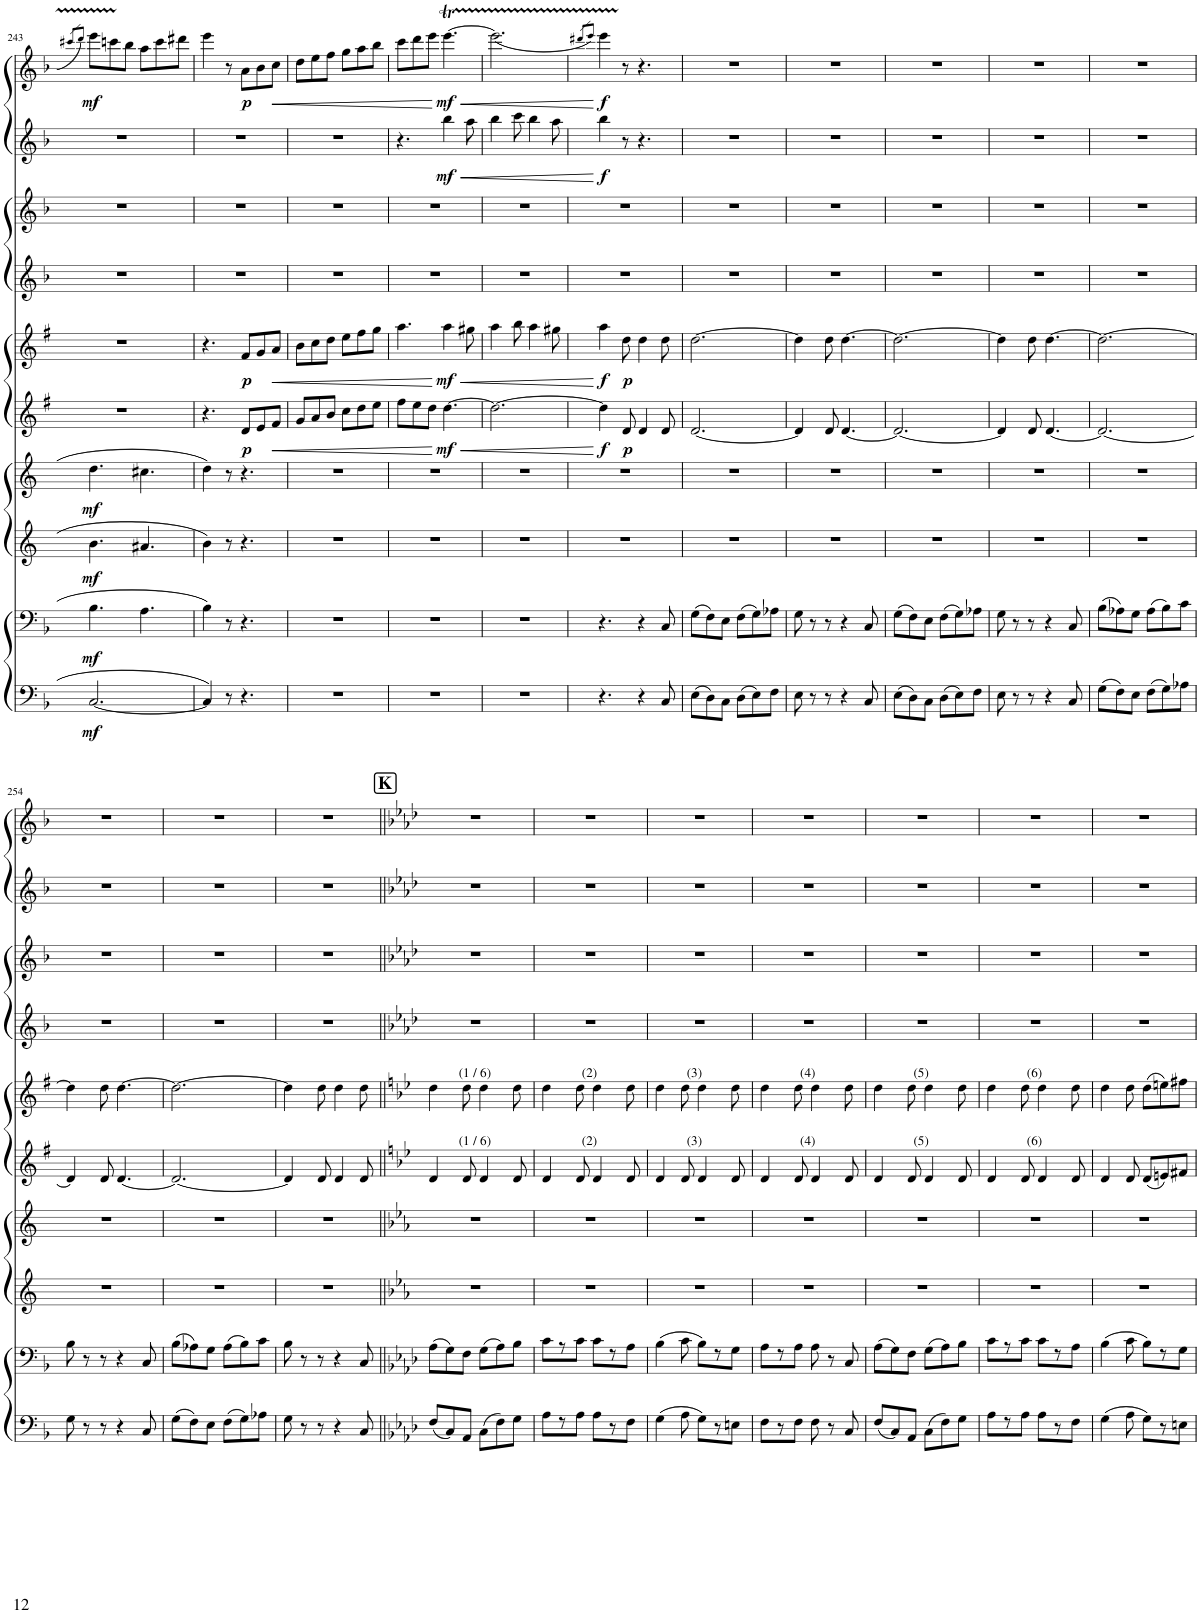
**kern	**dynam	**kern	**dynam	**kern	**dynam	**kern	**dynam	**kern	**dynam	**kern	**dynam	**kern	**kern	**kern	**dynam	**kern	**dynam
*part10	*part10	*part9	*part9	*part8	*part8	*part7	*part7	*part6	*part6	*part5	*part5	*part4	*part3	*part2	*part2	*part1	*part1
*staff10	*staff10	*staff9	*staff9	*staff8	*staff8	*staff7	*staff7	*staff6	*staff6	*staff5	*staff5	*staff4	*staff3	*staff2	*staff2	*staff1	*staff1
*I"Bassoon 2	*	*I"Bassoon 1	*	*I"Horn 2 in F	*	*I"Horn 1 in F	*	*I"Clarinet 2 in Bb	*	*I"Clarinet 1 in Bb	*	*I"Oboe 2	*I"Oboe 1	*I"Flute 2	*	*I"Flute 1	*
*I'Bsn	*	*I'Bsn	*	*I'Hn	*	*I'Hn	*	*I'Cl	*	*I'Cl	*	*I'Ob	*I'Ob	*I'Fl	*	*I'Fl	*
!!LO:PB:g=z
*clefF4	*	*clefF4	*	*clefG2	*	*clefG2	*	*clefG2	*	*clefG2	*	*clefG2	*clefG2	*clefG2	*	*clefG2	*
*	*	*	*	*Trd4c7	*	*Trd4c7	*	*Trd1c2	*	*Trd1c2	*	*	*	*	*	*	*
*k[b-]	*	*k[b-]	*	*k[]	*	*k[]	*	*k[f#]	*	*k[f#]	*	*k[b-]	*k[b-]	*k[b-]	*	*k[b-]	*
*M6/8	*	*M6/8	*	*M6/8	*	*M6/8	*	*M6/8	*	*M6/8	*	*M6/8	*M6/8	*M6/8	*	*M6/8	*
=243	=243	=243	=243	=243	=243	=243	=243	=243	=243	=243	=243	=243	=243	=243	=243	=243	=243
.	.	.	.	.	.	.	.	.	.	.	.	.	.	.	.	8qccc#X/L	.
.	.	.	.	.	.	.	.	.	.	.	.	.	.	.	.	8qddd/J	.
!	!LO:DY:b	!	!LO:DY:b	!	!LO:DY:b	!	!LO:DY:b	!	!	!	!	!	!	!	!	!	!LO:DY:b
[2.C/	mf	4.B-\	mf	4.b\	mf	4.dd\	mf	2.r	.	2.r	.	2.r	2.r	2.r	.	8eee\L	mf
.	.	.	.	.	.	.	.	.	.	.	.	.	.	.	.	8cccn\	.
.	.	.	.	.	.	.	.	.	.	.	.	.	.	.	.	8bb-\J	.
.	.	4.A\	.	4.a#X/	.	4.cc#X\	.	.	.	.	.	.	.	.	.	8aa\L	.
.	.	.	.	.	.	.	.	.	.	.	.	.	.	.	.	8ccc\	.
.	.	.	.	.	.	.	.	.	.	.	.	.	.	.	.	8ddd#X\J	.
=244	=244	=244	=244	=244	=244	=244	=244	=244	=244	=244	=244	=244	=244	=244	=244	=244	=244
4C/]	.	4B-\	.	4b\	.	4dd\	.	4.r	.	4.r	.	2.r	2.r	2.r	.	4eee\	.
8r	.	8r	.	8r	.	8r	.	.	.	.	.	.	.	.	.	8r	.
!	!	!	!	!	!	!	!	!	!LO:DY:b	!	!LO:DY:b	!	!	!	!	!	!LO:DY:b
4.r	.	4.r	.	4.r	.	4.r	.	8d/L	p	8f#/L	p	.	.	.	.	8a\L	p
.	.	.	.	.	.	.	.	8e/	.	8g/	.	.	.	.	.	8b-\	.
!	!	!	!	!	!	!	!	!	!LO:HP:b	!	!LO:HP:b	!	!	!	!	!	!LO:HP:b
.	.	.	.	.	.	.	.	8f#/J	<	8a/J	<	.	.	.	.	8cc\J	<
=245	=245	=245	=245	=245	=245	=245	=245	=245	=245	=245	=245	=245	=245	=245	=245	=245	=245
2.r	.	2.r	.	2.r	.	2.r	.	8g/L	.	8b\L	.	2.r	2.r	2.r	.	8dd\L	.
.	.	.	.	.	.	.	.	8a/	.	8cc\	.	.	.	.	.	8ee\	.
.	.	.	.	.	.	.	.	8b/J	.	8dd\J	.	.	.	.	.	8ff\J	.
.	.	.	.	.	.	.	.	8cc\L	.	8ee\L	.	.	.	.	.	8gg\L	.
.	.	.	.	.	.	.	.	8dd\	.	8ff#\	.	.	.	.	.	8aa\	.
.	.	.	.	.	.	.	.	8ee\J	.	8gg\J	.	.	.	.	.	8bb-\J	.
=246	=246	=246	=246	=246	=246	=246	=246	=246	=246	=246	=246	=246	=246	=246	=246	=246	=246
2.r	.	2.r	.	2.r	.	2.r	.	8ff#\L	.	4.aa\	.	2.r	2.r	4.r	.	8ccc\L	.
.	.	.	.	.	.	.	.	8ee\	.	.	.	.	.	.	.	8ddd\	.
.	.	.	.	.	.	.	.	8dd\J	.	.	.	.	.	.	.	8eee\J	.
!	!	!	!	!	!	!	!	!	!LO:HP:n=1:b	!	!LO:HP:n=1:b	!	!	!	!LO:HP:b	!	!LO:HP:n=1:b
!	!	!	!	!	!	!	!	!	!LO:DY:n=1:b	!	!LO:DY:n=1:b	!	!	!	!LO:DY:n=1:b	!	!LO:DY:n=1:b
.	.	.	.	.	.	.	.	[4.dd\	[ < mf	4aa\	[ < mf	.	.	4bb-\	< mf	[4.eeet\	[ < mf
.	.	.	.	.	.	.	.	.	.	8gg#X\	.	.	.	8aa\	.	.	.
=247	=247	=247	=247	=247	=247	=247	=247	=247	=247	=247	=247	=247	=247	=247	=247	=247	=247
2.r	.	2.r	.	2.r	.	2.r	.	2.dd\_	.	4aa\	.	2.r	2.r	4bb-\	.	(<2.eee\]	.
.	.	.	.	.	.	.	.	.	.	8bb\	.	.	.	8ccc\	.	.	.
.	.	.	.	.	.	.	.	.	.	4aa\	.	.	.	4bb-\	.	.	.
.	.	.	.	.	.	.	.	.	.	8gg#X\	.	.	.	8aa\	.	.	.
.	.	.	.	.	.	.	.	.	[	.	[	.	.	.	[	.	[
=248	=248	=248	=248	=248	=248	=248	=248	=248	=248	=248	=248	=248	=248	=248	=248	=248	=248
.	.	.	.	.	.	.	.	.	.	.	.	.	.	.	.	8qddd#X/L	.
.	.	.	.	.	.	.	.	.	.	.	.	.	.	.	.	8qeee/J)	.
!	!	!	!	!	!	!	!	!	!LO:DY:b	!	!LO:DY:b	!	!	!	!LO:DY:b	!	!LO:DY:b
4.r	.	4.r	.	2.r	.	2.r	.	4dd\]	f	4aa\	f	2.r	2.r	4bb-\	f	4eeeTTT\	f
!	!	!	!	!	!	!	!	!	!LO:DY:b	!	!LO:DY:b	!	!	!	!	!	!
.	.	.	.	.	.	.	.	8d/	p	8dd\	p	.	.	8r	.	8r	.
4r	.	4r	.	.	.	.	.	4d/	.	4dd\	.	.	.	4.r	.	4.r	.
8C/	.	8C/	.	.	.	.	.	8d/	.	8dd\	.	.	.	.	.	.	.
=249	=249	=249	=249	=249	=249	=249	=249	=249	=249	=249	=249	=249	=249	=249	=249	=249	=249
(8E\L	.	(8G\L	.	2.r	.	2.r	.	[2.d/	.	[2.dd\	.	2.r	2.r	2.r	.	2.r	.
8D\)	.	8F\)	.	.	.	.	.	.	.	.	.	.	.	.	.	.	.
8C\J	.	8E\J	.	.	.	.	.	.	.	.	.	.	.	.	.	.	.
(8D\L	.	(8F\L	.	.	.	.	.	.	.	.	.	.	.	.	.	.	.
8E\)	.	8G\)	.	.	.	.	.	.	.	.	.	.	.	.	.	.	.
8F\J	.	8A-X\J	.	.	.	.	.	.	.	.	.	.	.	.	.	.	.
=250	=250	=250	=250	=250	=250	=250	=250	=250	=250	=250	=250	=250	=250	=250	=250	=250	=250
8E\	.	8G\	.	2.r	.	2.r	.	4d/]	.	4dd\]	.	2.r	2.r	2.r	.	2.r	.
8r	.	8r	.	.	.	.	.	.	.	.	.	.	.	.	.	.	.
8r	.	8r	.	.	.	.	.	8d/	.	8dd\	.	.	.	.	.	.	.
4r	.	4r	.	.	.	.	.	[4.d/	.	[4.dd\	.	.	.	.	.	.	.
8C/	.	8C/	.	.	.	.	.	.	.	.	.	.	.	.	.	.	.
=251	=251	=251	=251	=251	=251	=251	=251	=251	=251	=251	=251	=251	=251	=251	=251	=251	=251
(8E\L	.	(8G\L	.	2.r	.	2.r	.	2.d/_	.	2.dd\_	.	2.r	2.r	2.r	.	2.r	.
8D\)	.	8F\)	.	.	.	.	.	.	.	.	.	.	.	.	.	.	.
8C\J	.	8E\J	.	.	.	.	.	.	.	.	.	.	.	.	.	.	.
(8D\L	.	(8F\L	.	.	.	.	.	.	.	.	.	.	.	.	.	.	.
8E\)	.	8G\)	.	.	.	.	.	.	.	.	.	.	.	.	.	.	.
8F\J	.	8A-X\J	.	.	.	.	.	.	.	.	.	.	.	.	.	.	.
=252	=252	=252	=252	=252	=252	=252	=252	=252	=252	=252	=252	=252	=252	=252	=252	=252	=252
8E\	.	8G\	.	2.r	.	2.r	.	4d/]	.	4dd\]	.	2.r	2.r	2.r	.	2.r	.
8r	.	8r	.	.	.	.	.	.	.	.	.	.	.	.	.	.	.
8r	.	8r	.	.	.	.	.	8d/	.	8dd\	.	.	.	.	.	.	.
4r	.	4r	.	.	.	.	.	[4.d/	.	[4.dd\	.	.	.	.	.	.	.
8C/	.	8C/	.	.	.	.	.	.	.	.	.	.	.	.	.	.	.
=253	=253	=253	=253	=253	=253	=253	=253	=253	=253	=253	=253	=253	=253	=253	=253	=253	=253
(8G\L	.	(8B-\L	.	2.r	.	2.r	.	2.d/_	.	2.dd\_	.	2.r	2.r	2.r	.	2.r	.
8F\)	.	8A-X\)	.	.	.	.	.	.	.	.	.	.	.	.	.	.	.
8E\J	.	8G\J	.	.	.	.	.	.	.	.	.	.	.	.	.	.	.
(8F\L	.	(8A-\L	.	.	.	.	.	.	.	.	.	.	.	.	.	.	.
8G\)	.	8B-\)	.	.	.	.	.	.	.	.	.	.	.	.	.	.	.
8A-X\J	.	8c\J	.	.	.	.	.	.	.	.	.	.	.	.	.	.	.
!!LO:LB:g=z
=254	=254	=254	=254	=254	=254	=254	=254	=254	=254	=254	=254	=254	=254	=254	=254	=254	=254
8G\	.	8B-\	.	2.r	.	2.r	.	4d/]	.	4dd\]	.	2.r	2.r	2.r	.	2.r	.
8r	.	8r	.	.	.	.	.	.	.	.	.	.	.	.	.	.	.
8r	.	8r	.	.	.	.	.	8d/	.	8dd\	.	.	.	.	.	.	.
4r	.	4r	.	.	.	.	.	[4.d/	.	[4.dd\	.	.	.	.	.	.	.
8C/	.	8C/	.	.	.	.	.	.	.	.	.	.	.	.	.	.	.
=255	=255	=255	=255	=255	=255	=255	=255	=255	=255	=255	=255	=255	=255	=255	=255	=255	=255
(8G\L	.	(8B-\L	.	2.r	.	2.r	.	2.d/_	.	2.dd\_	.	2.r	2.r	2.r	.	2.r	.
8F\)	.	8A-X\)	.	.	.	.	.	.	.	.	.	.	.	.	.	.	.
8E\J	.	8G\J	.	.	.	.	.	.	.	.	.	.	.	.	.	.	.
(8F\L	.	(8A-\L	.	.	.	.	.	.	.	.	.	.	.	.	.	.	.
8G\)	.	8B-\)	.	.	.	.	.	.	.	.	.	.	.	.	.	.	.
8A-X\J	.	8c\J	.	.	.	.	.	.	.	.	.	.	.	.	.	.	.
=256	=256	=256	=256	=256	=256	=256	=256	=256	=256	=256	=256	=256	=256	=256	=256	=256	=256
8G\	.	8B-\	.	2.r	.	2.r	.	4d/]	.	4dd\]	.	2.r	2.r	2.r	.	2.r	.
8r	.	8r	.	.	.	.	.	.	.	.	.	.	.	.	.	.	.
8r	.	8r	.	.	.	.	.	8d/	.	8dd\	.	.	.	.	.	.	.
4r	.	4r	.	.	.	.	.	4d/	.	4dd\	.	.	.	.	.	.	.
8C/	.	8C/	.	.	.	.	.	8d/	.	8dd\	.	.	.	.	.	.	.
!!LO:REH:place=s1:a:B:cj:fs=14:t=K
=257||	=257||	=257||	=257||	=257||	=257||	=257||	=257||	=257||	=257||	=257||	=257||	=257||	=257||	=257||	=257||	=257||	=257||
*k[b-e-a-d-]	*	*k[b-e-a-d-]	*	*k[b-e-a-]	*	*k[b-e-a-]	*	*k[b-e-]	*	*k[b-e-]	*	*k[b-e-a-d-]	*k[b-e-a-d-]	*k[b-e-a-d-]	*	*k[b-e-a-d-]	*
(8F/L	.	(8A-\L	.	2.r	.	2.r	.	4d/	.	4dd\	.	2.r	2.r	2.r	.	2.r	.
8C/)	.	8G\)	.	.	.	.	.	.	.	.	.	.	.	.	.	.	.
!	!	!	!	!	!	!	!	!	!	!LO:TX:a:t=(1 / 6)	!	!	!	!	!	!	!
!	!	!	!	!	!	!	!	!LO:TX:a:t=(1 / 6)	!	!	!	!	!	!	!	!	!
8AA-/J	.	8F\J	.	.	.	.	.	8d/	.	8dd\	.	.	.	.	.	.	.
(8C\L	.	(8G\L	.	.	.	.	.	4d/	.	4dd\	.	.	.	.	.	.	.
8F\)	.	8A-\)	.	.	.	.	.	.	.	.	.	.	.	.	.	.	.
8G\J	.	8B-\J	.	.	.	.	.	8d/	.	8dd\	.	.	.	.	.	.	.
=258	=258	=258	=258	=258	=258	=258	=258	=258	=258	=258	=258	=258	=258	=258	=258	=258	=258
8A-\L	.	8c\L	.	2.r	.	2.r	.	4d/	.	4dd\	.	2.r	2.r	2.r	.	2.r	.
8r	.	8r	.	.	.	.	.	.	.	.	.	.	.	.	.	.	.
!	!	!	!	!	!	!	!	!	!	!LO:TX:a:t=(2)	!	!	!	!	!	!	!
!	!	!	!	!	!	!	!	!LO:TX:a:t=(2)	!	!	!	!	!	!	!	!	!
8A-\J	.	8c\J	.	.	.	.	.	8d/	.	8dd\	.	.	.	.	.	.	.
8A-\L	.	8c\L	.	.	.	.	.	4d/	.	4dd\	.	.	.	.	.	.	.
8r	.	8r	.	.	.	.	.	.	.	.	.	.	.	.	.	.	.
8F\J	.	8A-\J	.	.	.	.	.	8d/	.	8dd\	.	.	.	.	.	.	.
=259	=259	=259	=259	=259	=259	=259	=259	=259	=259	=259	=259	=259	=259	=259	=259	=259	=259
(4G\	.	(4B-\	.	2.r	.	2.r	.	4d/	.	4dd\	.	2.r	2.r	2.r	.	2.r	.
!	!	!	!	!	!	!	!	!	!	!LO:TX:a:t=(3)	!	!	!	!	!	!	!
!	!	!	!	!	!	!	!	!LO:TX:a:t=(3)	!	!	!	!	!	!	!	!	!
8A-\	.	8c\	.	.	.	.	.	8d/	.	8dd\	.	.	.	.	.	.	.
8G\L)	.	8B-\L)	.	.	.	.	.	4d/	.	4dd\	.	.	.	.	.	.	.
8r	.	8r	.	.	.	.	.	.	.	.	.	.	.	.	.	.	.
8En\J	.	8G\J	.	.	.	.	.	8d/	.	8dd\	.	.	.	.	.	.	.
=260	=260	=260	=260	=260	=260	=260	=260	=260	=260	=260	=260	=260	=260	=260	=260	=260	=260
8F\L	.	8A-\L	.	2.r	.	2.r	.	4d/	.	4dd\	.	2.r	2.r	2.r	.	2.r	.
8r	.	8r	.	.	.	.	.	.	.	.	.	.	.	.	.	.	.
!	!	!	!	!	!	!	!	!	!	!LO:TX:a:t=(4)	!	!	!	!	!	!	!
!	!	!	!	!	!	!	!	!LO:TX:a:t=(4)	!	!	!	!	!	!	!	!	!
8F\J	.	8A-\J	.	.	.	.	.	8d/	.	8dd\	.	.	.	.	.	.	.
8F\	.	8A-\	.	.	.	.	.	4d/	.	4dd\	.	.	.	.	.	.	.
8r	.	8r	.	.	.	.	.	.	.	.	.	.	.	.	.	.	.
8C/	.	8C/	.	.	.	.	.	8d/	.	8dd\	.	.	.	.	.	.	.
=261	=261	=261	=261	=261	=261	=261	=261	=261	=261	=261	=261	=261	=261	=261	=261	=261	=261
(8F/L	.	(8A-\L	.	2.r	.	2.r	.	4d/	.	4dd\	.	2.r	2.r	2.r	.	2.r	.
8C/)	.	8G\)	.	.	.	.	.	.	.	.	.	.	.	.	.	.	.
!	!	!	!	!	!	!	!	!	!	!LO:TX:a:t=(5)	!	!	!	!	!	!	!
!	!	!	!	!	!	!	!	!LO:TX:a:t=(5)	!	!	!	!	!	!	!	!	!
8AA-/J	.	8F\J	.	.	.	.	.	8d/	.	8dd\	.	.	.	.	.	.	.
(8C\L	.	(8G\L	.	.	.	.	.	4d/	.	4dd\	.	.	.	.	.	.	.
8F\)	.	8A-\)	.	.	.	.	.	.	.	.	.	.	.	.	.	.	.
8G\J	.	8B-\J	.	.	.	.	.	8d/	.	8dd\	.	.	.	.	.	.	.
=262	=262	=262	=262	=262	=262	=262	=262	=262	=262	=262	=262	=262	=262	=262	=262	=262	=262
8A-\L	.	8c\L	.	2.r	.	2.r	.	4d/	.	4dd\	.	2.r	2.r	2.r	.	2.r	.
8r	.	8r	.	.	.	.	.	.	.	.	.	.	.	.	.	.	.
!	!	!	!	!	!	!	!	!	!	!LO:TX:a:t=(6)	!	!	!	!	!	!	!
!	!	!	!	!	!	!	!	!LO:TX:a:t=(6)	!	!	!	!	!	!	!	!	!
8A-\J	.	8c\J	.	.	.	.	.	8d/	.	8dd\	.	.	.	.	.	.	.
8A-\L	.	8c\L	.	.	.	.	.	4d/	.	4dd\	.	.	.	.	.	.	.
8r	.	8r	.	.	.	.	.	.	.	.	.	.	.	.	.	.	.
8F\J	.	8A-\J	.	.	.	.	.	8d/	.	8dd\	.	.	.	.	.	.	.
=263	=263	=263	=263	=263	=263	=263	=263	=263	=263	=263	=263	=263	=263	=263	=263	=263	=263
(4G\	.	(4B-\	.	2.r	.	2.r	.	4d/	.	4dd\	.	2.r	2.r	2.r	.	2.r	.
8A-\	.	8c\	.	.	.	.	.	8d/	.	8dd\	.	.	.	.	.	.	.
8G\L)	.	8B-\L)	.	.	.	.	.	(8d/L	.	(8dd\L	.	.	.	.	.	.	.
8r	.	8r	.	.	.	.	.	8en/)	.	8een\)	.	.	.	.	.	.	.
8En\J	.	8G\J	.	.	.	.	.	8f#X/J	.	8ff#X\J	.	.	.	.	.	.	.
=	=	=	=	=	=	=	=	=	=	=	=	=	=	=	=	=	=
*-	*-	*-	*-	*-	*-	*-	*-	*-	*-	*-	*-	*-	*-	*-	*-	*-	*-
